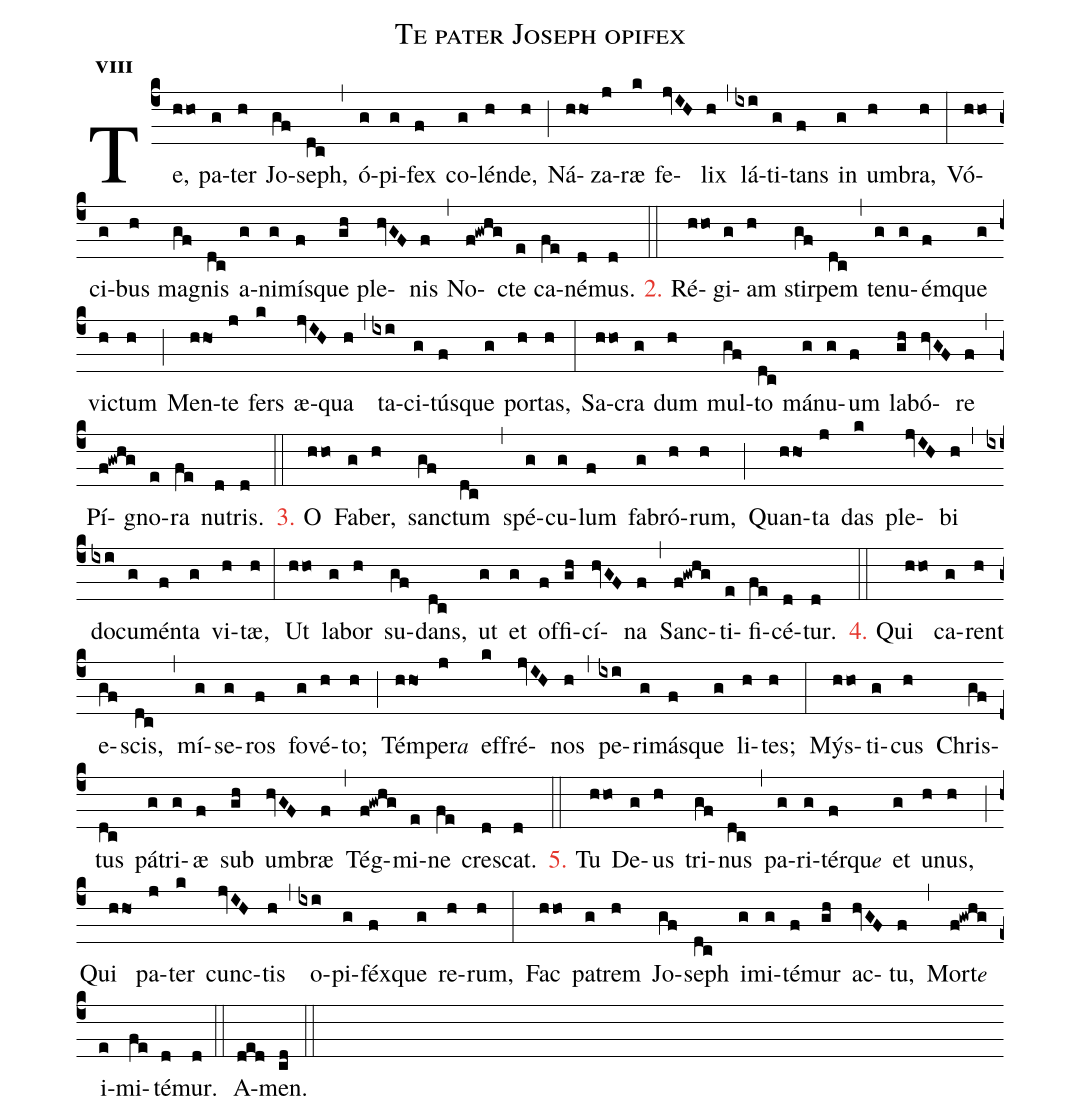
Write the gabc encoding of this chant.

name:Te pater Joseph opifex;
office-part:hy;
mode:8;
%%
initial-style: 1;
name: Te pater Joseph opifex;
mode:1;
office-part: Hymnus;
annotation: Hymn.;
annotation:i;
nabc-lines:1;
%%
(c4) Te,(hho) pa(g)ter(h) Jo(gf)seph,(dc) (,) ó(g)pi(g)fex(f) co(g)lén(h)de,(h) (;)
Ná(hho)za(j)ræ(k) fe(jvIH)lix(h) (,) lá(ixi)ti(g)tans(f) in(g) um(h)bra,(h) (:)
Vó(hho)ci(g)bus(h) ma(gf)gnis(dc) a(g)ni(g)mís(f)que(gh) ple(hvGF)nis(f) (,)
No(f!gwhg)cte(e) ca(fe)né(d)mus.(d) (::)

<c>2.</c> Ré(hho)gi(g)am(h) stir(gf)pem(dc) (,) te(g)nu(g)ém(f)que(g) vic(h)tum(h) (;)
Men(hho)te(j) fers(k) æ(jvIH)qua(h) (,) ta(ixi)ci(g)tús(f)que(g) por(h)tas,(h) (:)
Sa(hho)cra(g) dum(h) mul(gf)to(dc) má(g)nu(g)um(f) la(gh)bó(hvGF)re(f) (,)
Pí(f!gwhg)gno(e)ra(fe) nu(d)tris.(d) (::)

<c>3.</c> O(hho) Fa(g)ber,(h) sanc(gf)tum(dc) (,) spé(g)cu(g)lum(f) fa(g)bró(h)rum,(h) (;)
Quan(hho)ta(j) das(k) ple(jvIH)bi(h) (,) do(ixi)cu(g)mén(f)ta(g) vi(h)tæ,(h) (:)
Ut(hho) la(g)bor(h) su(gf)dans,(dc) ut(g) et(g) of(f)fi(gh)cí(hvGF)na(f) (,)
Sanc(f!gwhg)ti(e)fi(fe)cé(d)tur.(d) (::)

<c>4.</c> Qui(hho) ca(g)rent(h) e(gf)scis,(dc) (,) mí(g)se(g)ros(f) fo(g)vé(h)to;(h) (;)
Tém(hho)per<e>a</e>(j) ef(k)fré(jvIH)nos(h) (,) pe(ixi)ri(g)más(f)que(g) li(h)tes;(h) (:)
Mýs(hho)ti(g)cus(h) Chris(gf)tus(dc) pá(g)tri(g)æ(f) sub(gh) um(hvGF)bræ(f) (,)
Tég(f!gwhg)mi(e)ne(fe) cre(d)scat.(d) (::)

<c>5.</c> Tu(hho) De(g)us(h) tri(gf)nus(dc) (,) pa(g)ri(g)térqu<e>e</e>(f) et(g) u(h)nus,(h) (;)
Qui(hho) pa(j)ter(k) cunc(jvIH)tis(h) (,) o(ixi)pi(g)féx(f)que(g) re(h)rum,(h) (:)
Fac(hho) pa(g)trem(h) Jo(gf)seph(dc) i(g)mi(g)té(f)mur(gh) ac(hvGF)tu,(f) (,)
Mort<e>e</e>(f!gwhg) i(e)mi(fe)té(d)mur.(d) (::)
A(ded)men.(cd) (::)
